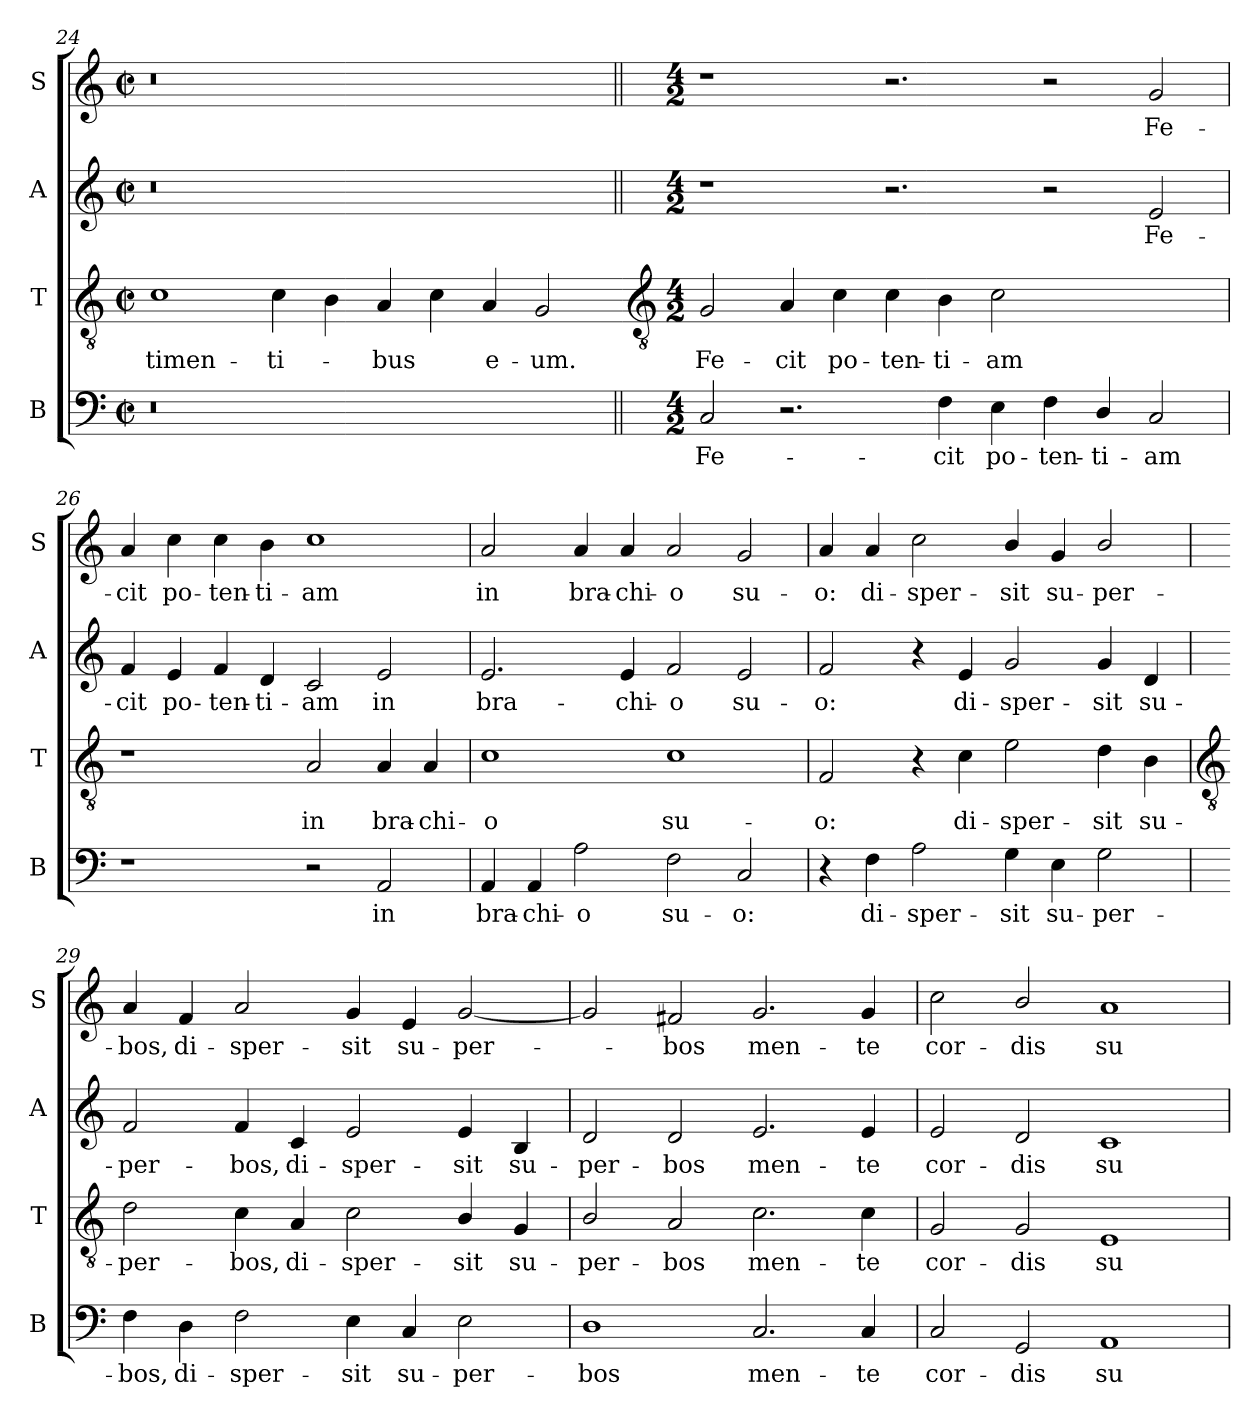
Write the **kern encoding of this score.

**kern	**text	**kern	**text	**kern	**text	**kern	**text
*part4	*part4	*part3	*part3	*part2	*part2	*part1	*part1
*staff4	*staff4	*staff3	*staff3	*staff2	*staff2	*staff1	*staff1
*I"B	*	*I"T	*	*I"A	*	*I"S	*
*I'B	*	*I'T	*	*I'A	*	*I'S	*
*clefF4	*	*clefGv2	*	*clefG2	*	*clefG2	*
*k[]	*	*k[]	*	*k[]	*	*k[]	*
*C:	*	*C:	*	*C:	*	*C:	*
*M4/2	*	*M4/2	*	*M4/2	*	*M4/2	*
*met(c|)	*	*met(c|)	*	*met(c|)	*	*met(c|)	*
=24	=24	=24	=24	=24	=24	=24	=24
!	!	!	!LO:LY:b	!	!	!	!
0r	.	1c	timen-	0r	.	0r	.
!	!	!	!LO:LY:b	!	!	!	!
.	.	4c	-ti-	.	.	.	.
.	.	4B	.	.	.	.	.
!	!	!	!LO:LY:b	!	!	!	!
.	.	4A	bus	.	.	.	.
.	.	4c	.	.	.	.	.
!	!	!	!LO:LY:b	!	!	!	!
2.ryy	.	4A	e-	2.ryy	.	2.ryy	.
!	!	!	!LO:LY:b	!	!	!	!
.	.	2G	-um.	.	.	.	.
!!LO:LB:g=z
=25||	=25||	=25-	=25||	=25||	=25||	=25||	=25||
*	*	*clefGv2	*	*	*	*	*
*k[]	*	*	*	*k[]	*	*k[]	*
*C:	*	*	*	*C:	*	*C:	*
*M4/2	*	*M4/2	*	*M4/2	*	*M4/2	*
!	!LO:LY:b	!	!LO:LY:b	!	!	!	!
2C	Fe-	2G	Fe-	1r	.	1r	.
!	!	!	!LO:LY:b	!	!	!	!
2.r	.	4A	-cit	.	.	.	.
!	!	!	!LO:LY:b	!	!	!	!
.	.	4c	po-	.	.	.	.
!	!	!	!LO:LY:b	!	!	!	!
.	.	4c	-ten-	2.r	.	2.r	.
!	!LO:LY:b	!	!LO:LY:b	!	!	!	!
4F	-cit	4B	-ti-	.	.	.	.
!	!LO:LY:b	!	!LO:LY:b	!	!	!	!
4E	po-	2c	-am	.	.	.	.
!	!LO:LY:b	!	!	!	!	!	!
4F	-ten-	.	.	2r	.	2r	.
!	!LO:LY:b	!	!	!	!	!	!
4D/	-ti-	2.ryy	.	.	.	.	.
!	!LO:LY:b	!	!	!	!LO:LY:b	!	!LO:LY:b
2C	-am	.	.	2e	Fe-	2g	Fe-
=26	=26	=26	=26	=26	=26	=26	=26
!	!	!	!	!	!LO:LY:b	!	!LO:LY:b
1r	.	1r	.	4f	-cit	4a	-cit
!	!	!	!	!	!LO:LY:b	!	!LO:LY:b
.	.	.	.	4e	po-	4cc	po-
!	!	!	!	!	!LO:LY:b	!	!LO:LY:b
.	.	.	.	4f	-ten-	4cc	-ten-
!	!	!	!	!	!LO:LY:b	!	!LO:LY:b
.	.	.	.	4d	-ti-	4b	-ti-
!	!	!	!LO:LY:b	!	!LO:LY:b	!	!LO:LY:b
2r	.	2A	in	2c	-am	1cc	-am
!	!LO:LY:b	!	!LO:LY:b	!	!LO:LY:b	!	!
2AA	in	4A	bra-	2e	in	.	.
!	!	!	!LO:LY:b	!	!	!	!
.	.	4A	-chi-	.	.	.	.
=27	=27	=27	=27	=27	=27	=27	=27
!	!LO:LY:b	!	!LO:LY:b	!	!LO:LY:b	!	!LO:LY:b
4AA	bra-	1c	-o	2.e	bra-	2a	in
!	!LO:LY:b	!	!	!	!	!	!
4AA	-chi-	.	.	.	.	.	.
!	!LO:LY:b	!	!	!	!	!	!LO:LY:b
2A	-o	.	.	.	.	4a	bra-
!	!	!	!	!	!LO:LY:b	!	!LO:LY:b
.	.	.	.	4e	-chi-	4a	-chi-
!	!LO:LY:b	!	!LO:LY:b	!	!LO:LY:b	!	!LO:LY:b
2F	su-	1c	su-	2f	-o	2a	-o
!	!LO:LY:b	!	!	!	!LO:LY:b	!	!LO:LY:b
2C	-o:	.	.	2e	su-	2g	su-
=28	=28	=28	=28	=28	=28	=28	=28
!	!	!	!LO:LY:b	!	!LO:LY:b	!	!LO:LY:b
4r	.	2F	-o:	2f	-o:	4a	-o:
!	!LO:LY:b	!	!	!	!	!	!LO:LY:b
4F	di-	.	.	.	.	4a	di-
!	!LO:LY:b	!	!	!	!	!	!LO:LY:b
2A	-sper-	4r	.	4r	.	2cc	-sper-
!	!	!	!LO:LY:b	!	!LO:LY:b	!	!
.	.	4c	di-	4e	di-	.	.
!	!LO:LY:b	!	!LO:LY:b	!	!LO:LY:b	!	!LO:LY:b
4G	-sit	2e	-sper-	2g	-sper-	4b/	-sit
!	!LO:LY:b	!	!	!	!	!	!LO:LY:b
4E	su-	.	.	.	.	4g	su-
!	!LO:LY:b	!	!LO:LY:b	!	!LO:LY:b	!	!LO:LY:b
2G	-per-	4d	-sit	4g	-sit	2b/	-per-
!	!	!	!LO:LY:b	!	!LO:LY:b	!	!
.	.	4B	su-	4d	su-	.	.
!!LO:LB:g=z
=29	=29	=29	=29	=29	=29	=29	=29
*	*	*clefGv2	*	*	*	*	*
!	!LO:LY:b	!	!LO:LY:b	!	!LO:LY:b	!	!LO:LY:b
4F	-bos,	2d	-per-	2f	-per-	4a	-bos,
!	!LO:LY:b	!	!	!	!	!	!LO:LY:b
4D	di-	.	.	.	.	4f	di-
!	!LO:LY:b	!	!LO:LY:b	!	!LO:LY:b	!	!LO:LY:b
2F	-sper-	4c	-bos,	4f	-bos,	2a	-sper-
!	!	!	!LO:LY:b	!	!LO:LY:b	!	!
.	.	4A	di-	4c	di-	.	.
!	!LO:LY:b	!	!LO:LY:b	!	!LO:LY:b	!	!LO:LY:b
4E	-sit	2c	-sper-	2e	-sper-	4g	-sit
!	!LO:LY:b	!	!	!	!	!	!LO:LY:b
4C	su-	.	.	.	.	4e	su-
!	!LO:LY:b	!	!LO:LY:b	!	!LO:LY:b	!	!LO:LY:b
2E	-per-	4B/	-sit	4e	-sit	[2g	-per-
!	!	!	!LO:LY:b	!	!LO:LY:b	!	!
.	.	4G	su-	4B	su-	.	.
=30	=30	=30	=30	=30	=30	=30	=30
!	!LO:LY:b	!	!LO:LY:b	!	!LO:LY:b	!	!
1D	-bos	2B/	-per-	2d	-per-	2g]	.
!	!	!	!LO:LY:b	!	!LO:LY:b	!	!LO:LY:b
.	.	2A	-bos	2d	-bos	2f#X	bos
!	!LO:LY:b	!	!LO:LY:b	!	!LO:LY:b	!	!LO:LY:b
2.C	men-	2.c	men-	2.e	men-	2.g	men-
!	!LO:LY:b	!	!LO:LY:b	!	!LO:LY:b	!	!LO:LY:b
4C	-te	4c	-te	4e	-te	4g	-te
=31	=31	=31	=31	=31	=31	=31	=31
!	!LO:LY:b	!	!LO:LY:b	!	!LO:LY:b	!	!LO:LY:b
2C	cor-	2G	cor-	2e	cor-	2cc	cor-
!	!LO:LY:b	!	!LO:LY:b	!	!LO:LY:b	!	!LO:LY:b
2GG	-dis	2G	-dis	2d	-dis	2b/	-dis
!	!LO:LY:b	!	!LO:LY:b	!	!LO:LY:b	!	!LO:LY:b
1AA	su-	1E	su-	1c	su-	1a	su-
=	=	=	=	=	=	=	=
*-	*-	*-	*-	*-	*-	*-	*-
